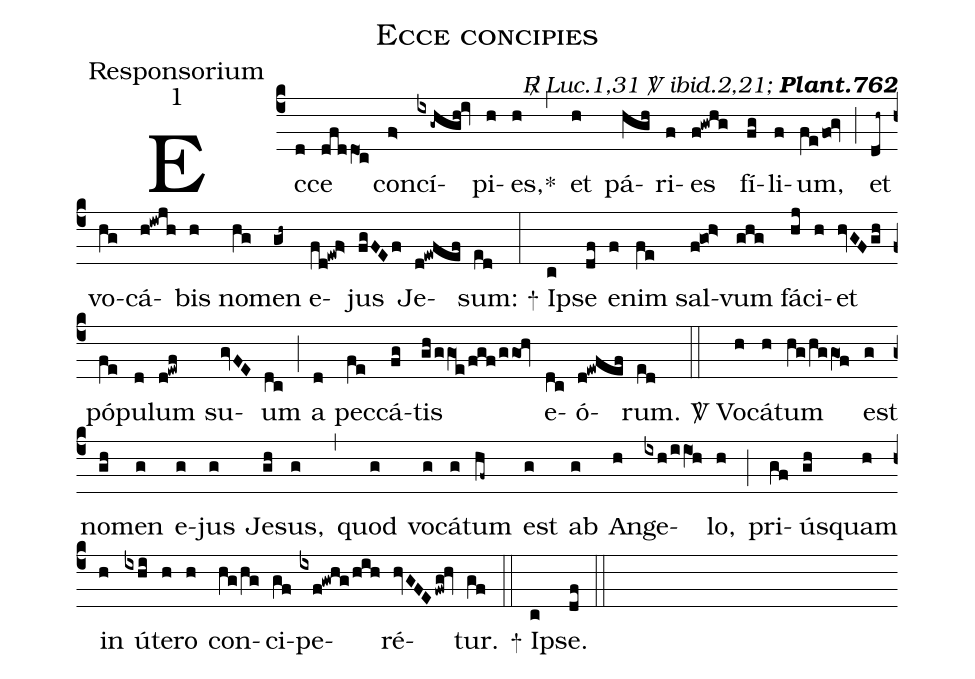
name:Ecce concipies;
office-part:Responsorium;
mode:1;
commentary:{\itshape\mdseries \Rbar\  Luc.1,31 \Vbar\   ibid.2,21;\/}  {\bfseries Plant.762};
%%
(c4) Ec(d)ce(dfddO1c) con(f>)cí(ix-ghgh!iv)pi(h)es,<sp>*</sp>(h) (,)
et(h) pá(hgh)ri(f)es(f!gwhg) fí(fg)li(f)um,(fe/fo0!gv) (;)
et(dh~) vo(hg)cá(h!iwjh)bis(h) no(hg)men(gh~) e(fd!ewf>)jus(fgFEf) Je(d!ewfef)sum:(ed) (:)
<sp>+</sp> I(c)pse(df) e(f)nim(fe) sal(f!go0!h>)vum(ghg) fá(hj)ci(h)et(hvGFgh) pó(fe)pu(d)lum(d!ewf) su(gvFE)um(dc) (;)
a(d) pec(fe)cá(fg)tis(gh/ggO1e/fgf/ggo1!hv) e(dc)ó(d!ewfef)rum.(ed) (::)
<sp>V/</sp> Vo(h)cá(h)tum(hg/hggO1f) est(g) no(gh)men(g) e(g)jus(g) Je(gh)sus,(g) (,)
quod(g) vo(g)cá(g)tum(hf~) est(g) ab(g) An(h)ge(ixh/iiO1h)lo,(h) (;)
pri(gf)ús(gh)quam(h) in(h) ú(ixhi)te(h)ro(h) con(hg/hg)ci(gf)pe(ixf!gwhg/hih)ré(hvGFEfwg!hv)tur.(gf) (::)
<sp>+</sp> I(c)pse.(df) (::)
